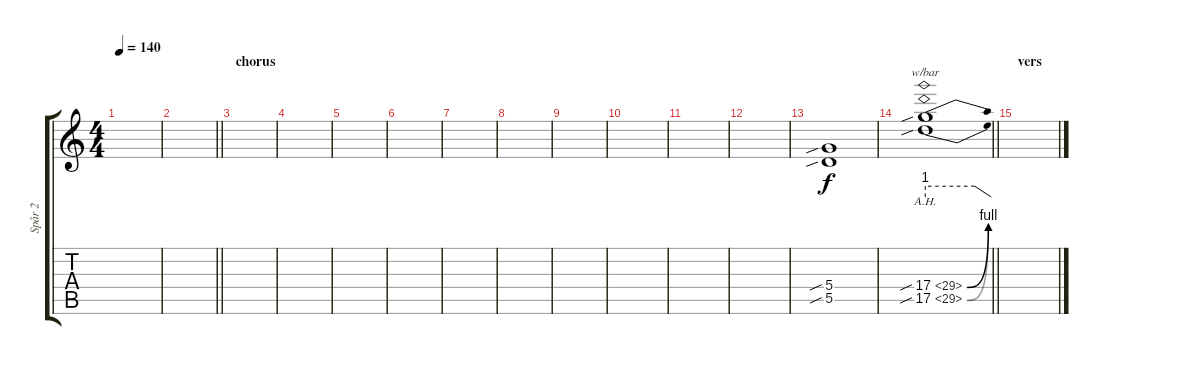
\track ("Spår 2" "Spår 2") {instrument overdrivenguitar}
\staff {score tabs}
\tuning (E4 B3 G3 D3 A2 E2) {hide}
\ts (4 4)
\tempo 140
\clef g2
\ks c
|
\barLineRight lightlight
|
\section ("" "chorus")
|
|
|
|
|
|
|
|
|
|
(5.4{sib} 5.5{sib}).1 |
\barLineRight lightlight
(17.4{be (bend 0 0 60 4) ah 12 sib} 17.5{be (bend 0 0 60 4) ah 12 sib}).1{tbe (custom default 0 4 45 4 60 0)} |
\section ("" "vers")
